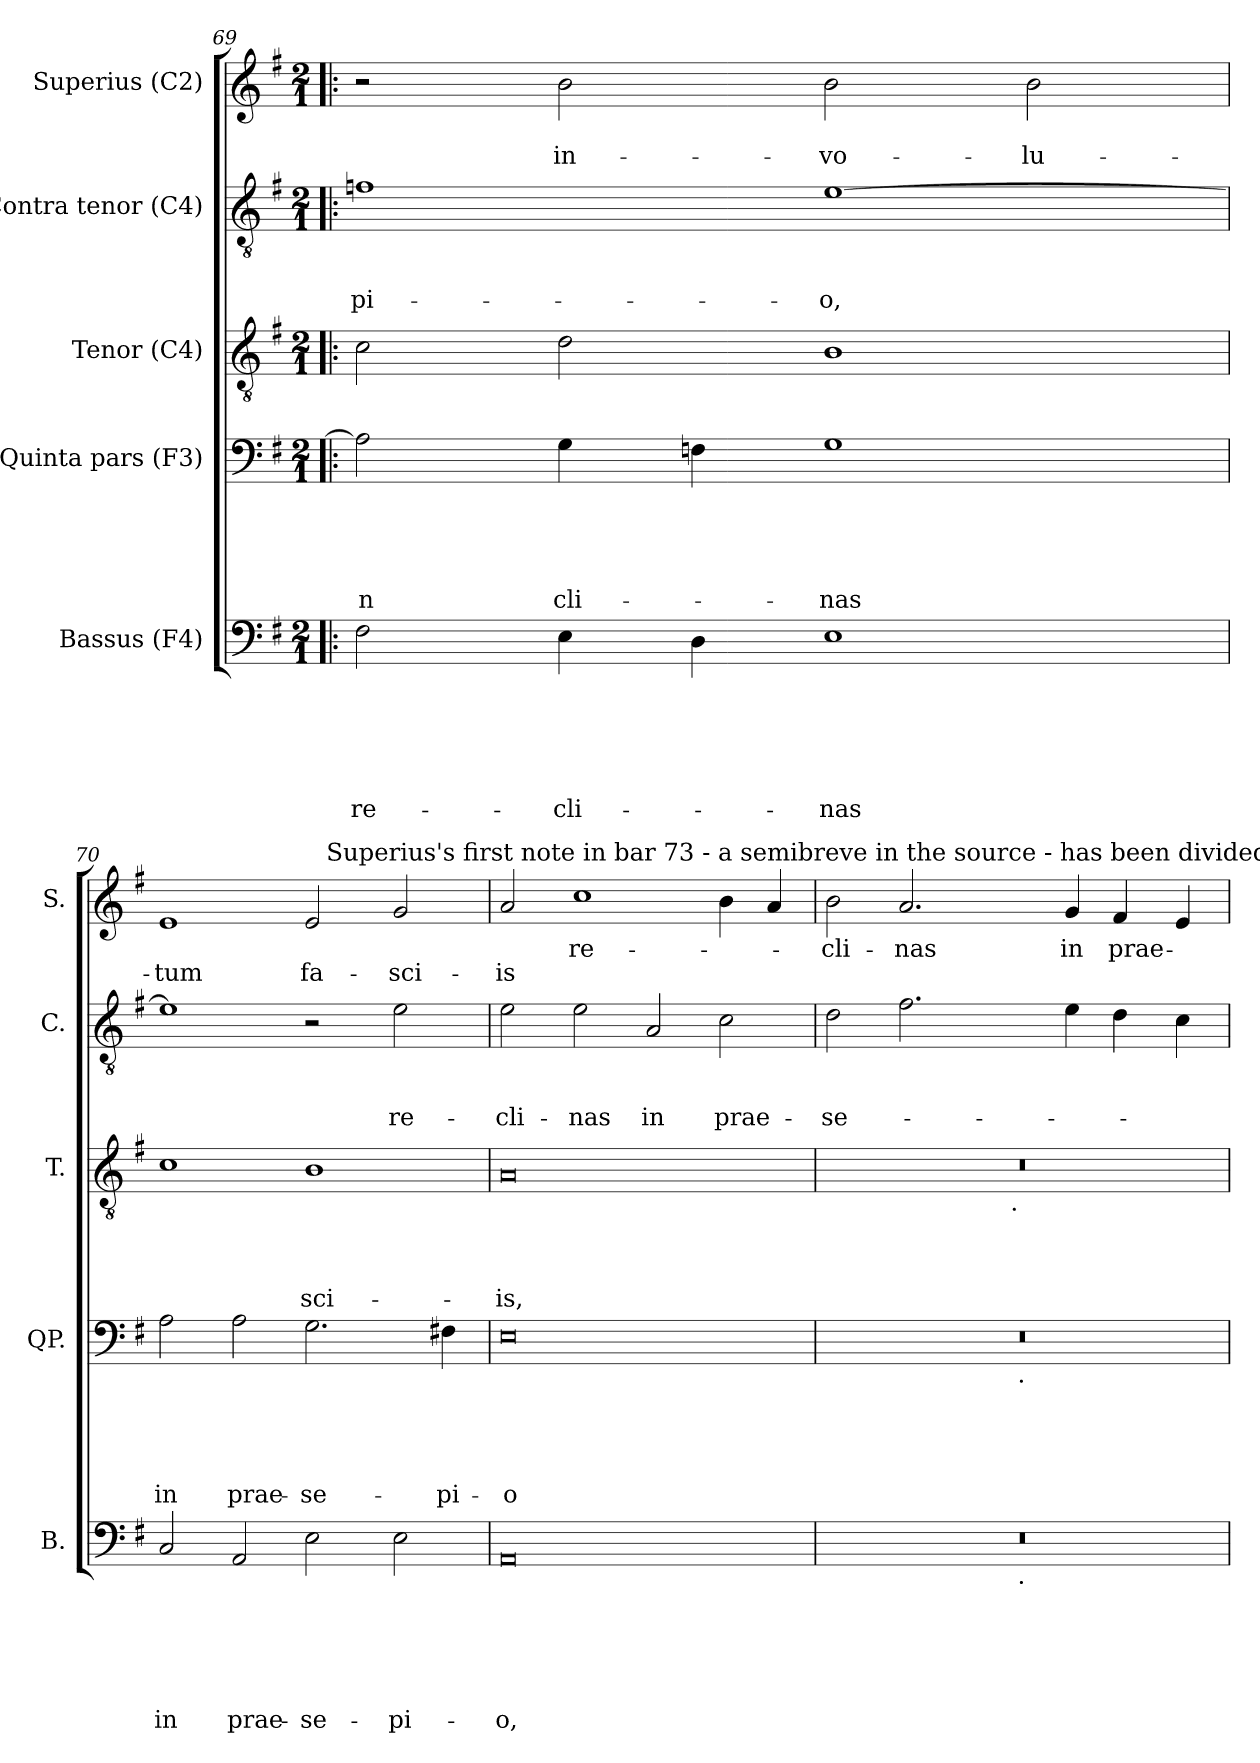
**kern	**text	**text	**text	**text	**text	**text	**kern	**text	**text	**text	**text	**text	**kern	**text	**text	**text	**text	**kern	**text	**text	**text	**kern	**text	**text
*part5	*part5	*part5	*part5	*part5	*part5	*part5	*part4	*part4	*part4	*part4	*part4	*part4	*part3	*part3	*part3	*part3	*part3	*part2	*part2	*part2	*part2	*part1	*part1	*part1
*staff5	*staff5	*staff5	*staff5	*staff5	*staff5	*staff5	*staff4	*staff4	*staff4	*staff4	*staff4	*staff4	*staff3	*staff3	*staff3	*staff3	*staff3	*staff2	*staff2	*staff2	*staff2	*staff1	*staff1	*staff1
*I"Bassus (F4)	*	*	*	*	*	*	*I"Quinta pars (F3)	*	*	*	*	*	*I"Tenor (C4)	*	*	*	*	*I"Contra tenor (C4)	*	*	*	*I"Superius (C2)	*	*
*I'B.	*	*	*	*	*	*	*I'QP.	*	*	*	*	*	*I'T.	*	*	*	*	*I'C.	*	*	*	*I'S.	*	*
*clefF4	*	*	*	*	*	*	*clefF4	*	*	*	*	*	*clefGv2	*	*	*	*	*clefGv2	*	*	*	*clefG2	*	*
*k[f#]	*	*	*	*	*	*	*k[f#]	*	*	*	*	*	*k[f#]	*	*	*	*	*k[f#]	*	*	*	*k[f#]	*	*
*G:	*	*	*	*	*	*	*G:	*	*	*	*	*	*G:	*	*	*	*	*G:	*	*	*	*G:	*	*
*M2/1	*	*	*	*	*	*	*M2/1	*	*	*	*	*	*M2/1	*	*	*	*	*M2/1	*	*	*	*M2/1	*	*
=69!|:	=69!|:	=69!|:	=69!|:	=69!|:	=69!|:	=69!|:	=69!|:	=69!|:	=69!|:	=69!|:	=69!|:	=69!|:	=69!|:	=69!|:	=69!|:	=69!|:	=69!|:	=69!|:	=69!|:	=69!|:	=69!|:	=69!|:	=69!|:	=69!|:
!	!	!	!	!	!	!LO:LY:b	!	!	!	!	!	!LO:LY:b:rj	!	!	!	!	!	!	!	!	!LO:LY:b	!	!	!
2F#\	.	.	.	.	.	re-	2A\]	.	.	.	.	n	2c\	.	.	.	.	1fn	.	.	-pi-	2r	.	.
!	!	!	!	!	!	!LO:LY:b	!	!	!	!	!	!LO:LY:b	!	!	!	!	!	!	!	!	!	!	!	!LO:LY:b
4E\	.	.	.	.	.	-cli-	4G\	.	.	.	.	cli-	2d\	.	.	.	.	.	.	.	.	2b\	.	in-
4D\	.	.	.	.	.	.	4F\	.	.	.	.	.	.	.	.	.	.	.	.	.	.	.	.	.
!	!	!	!	!	!	!LO:LY:b	!	!	!	!	!	!LO:LY:b	!	!	!	!	!	!	!	!	!LO:LY:b	!	!	!LO:LY:b
1E	.	.	.	.	.	-nas	1G	.	.	.	.	-nas	1B	.	.	.	.	[<1e	.	.	-o,	2b\	.	-vo-
!	!	!	!	!	!	!	!	!	!	!	!	!	!	!	!	!	!	!	!	!	!	!	!	!LO:LY:b
.	.	.	.	.	.	.	.	.	.	.	.	.	.	.	.	.	.	.	.	.	.	2b\	.	-lu-
!!LO:LB:g=z
=70	=70	=70	=70	=70	=70	=70	=70	=70	=70	=70	=70	=70	=70	=70	=70	=70	=70	=70	=70	=70	=70	=70	=70	=70
!	!	!	!	!	!	!LO:LY:b	!	!	!	!	!	!LO:LY:b	!	!	!	!	!	!	!	!	!	!	!	!LO:LY:b
*	*	*	*	*	*	*	*	*	*	*	*	*	*	*	*	*	*	*	*	*	*	*^	*	*
2C/	.	.	.	.	.	in	2A\	.	.	.	.	in	1c	.	.	.	.	1e]	.	.	.	1e	1ryy	.	-tum
!	!	!	!	!	!	!LO:LY:b	!	!	!	!	!	!LO:LY:b	!	!	!	!	!	!	!	!	!	!	!	!	!
2AA/	.	.	.	.	.	prae-	2A\	.	.	.	.	prae-	.	.	.	.	.	.	.	.	.	.	.	.	.
!	!	!	!	!	!	!LO:LY:b	!	!	!	!	!	!LO:LY:b	!	!	!	!	!LO:LY:b	!	!	!	!	!	!	!	!LO:LY:b
2E\	.	.	.	.	.	-se-	2.G\	.	.	.	.	-se-	1B	.	.	.	-sci-	2r	.	.	.	2e/	16ryy	.	fa-
!	!	!	!	!	!	!	!	!	!	!	!	!	!	!	!	!	!	!	!	!	!	!	!LO:TX:a:t=Superius's first note in bar 73 - a semibreve in the source - has been divided, to ease the text underlay.	!	!
.	.	.	.	.	.	.	.	.	.	.	.	.	.	.	.	.	.	.	.	.	.	.	2...ryy	.	.
!	!	!	!	!	!	!LO:LY:b	!	!	!	!	!	!	!	!	!	!	!	!	!	!	!LO:LY:b	!	!	!	!LO:LY:b
2E\	.	.	.	.	.	-pi-	.	.	.	.	.	.	.	.	.	.	.	2e\	.	.	re-	2g/	.	.	-sci-
!	!	!	!	!	!	!	!	!	!	!	!	!LO:LY:b	!	!	!	!	!	!	!	!	!	!	!	!	!
.	.	.	.	.	.	.	4F#X\	.	.	.	.	-pi-	.	.	.	.	.	.	.	.	.	.	.	.	.
=71	=71	=71	=71	=71	=71	=71	=71	=71	=71	=71	=71	=71	=71	=71	=71	=71	=71	=71	=71	=71	=71	=71	=71	=71	=71
!	!	!	!	!	!	!LO:LY:b:rj	!	!	!	!	!	!LO:LY:b:rj	!	!	!	!	!LO:LY:b	!	!	!	!LO:LY:b	!	!	!	!LO:LY:b
*	*	*	*	*	*	*	*	*	*	*	*	*	*	*	*	*	*	*	*	*	*	*v	*v	*	*
0AA	.	.	.	.	.	-o,	0E	.	.	.	.	-o	0A	.	.	.	-is,	2e\	.	.	-cli-	2a/	.	-is
!	!	!	!	!	!	!	!	!	!	!	!	!	!	!	!	!	!	!	!	!	!LO:LY:b	!	!LO:LY:b	!
.	.	.	.	.	.	.	.	.	.	.	.	.	.	.	.	.	.	2e\	.	.	-nas	1cc	re-	.
!	!	!	!	!	!	!	!	!	!	!	!	!	!	!	!	!	!	!	!	!	!LO:LY:b	!	!	!
.	.	.	.	.	.	.	.	.	.	.	.	.	.	.	.	.	.	2A/	.	.	in	.	.	.
!	!	!	!	!	!	!	!	!	!	!	!	!	!	!	!	!	!	!	!	!	!LO:LY:b	!	!	!
.	.	.	.	.	.	.	.	.	.	.	.	.	.	.	.	.	.	2c\	.	.	prae-	4b\	.	.
.	.	.	.	.	.	.	.	.	.	.	.	.	.	.	.	.	.	.	.	.	.	4a/	.	.
=72	=72	=72	=72	=72	=72	=72	=72	=72	=72	=72	=72	=72	=72	=72	=72	=72	=72	=72	=72	=72	=72	=72	=72	=72
!	!	!	!	!	!	!	!	!	!	!	!	!	!	!	!	!	!	!	!	!	!LO:LY:b	!	!LO:LY:b	!
*^	*	*	*	*	*	*	*^	*	*	*	*	*	*^	*	*	*	*	*	*	*	*	*	*	*
0r	1ryy	.	.	.	.	.	.	0r	1ryy	.	.	.	.	.	0r	3%2ryy	.	.	.	.	2d\	.	.	-se-	2b\	-cli-	.
!	!	!	!	!	!	!	!	!	!	!	!	!	!	!	!	!	!	!	!	!	!	!	!	!	!	!LO:LY:b	!
.	.	.	.	.	.	.	.	.	.	.	.	.	.	.	.	.	.	.	.	.	2.f#\	.	.	.	2.a/	-nas	.
.	.	.	.	.	.	.	.	.	.	.	.	.	.	.	.	6ryy	.	.	.	.	.	.	.	.	.	.	.
.	.	.	.	.	.	.	.	.	.	.	.	.	.	.	.	12...ryy	.	.	.	.	.	.	.	.	.	.	.
!	!	!	!	!	!	!	!	!	!	!	!	!	!	!	!	!LO:TX:b:t=.	!	!	!	!	!	!	!	!	!	!	!
.	.	.	.	.	.	.	.	.	.	.	.	.	.	.	.	3%2ryy	.	.	.	.	.	.	.	.	.	.	.
!	!	!	!	!	!	!	!	!	!LO:TX:b:t=.	!	!	!	!	!	!	!	!	!	!	!	!	!	!	!	!	!	!
!	!LO:TX:b:t=.	!	!	!	!	!	!	!	!	!	!	!	!	!	!	!	!	!	!	!	!	!	!	!	!	!	!
.	1ryy	.	.	.	.	.	.	.	1ryy	.	.	.	.	.	.	.	.	.	.	.	.	.	.	.	.	.	.
!	!	!	!	!	!	!	!	!	!	!	!	!	!	!	!	!	!	!	!	!	!	!	!	!	!	!LO:LY:b	!
.	.	.	.	.	.	.	.	.	.	.	.	.	.	.	.	.	.	.	.	.	4e\	.	.	.	4g/	in	.
!	!	!	!	!	!	!	!	!	!	!	!	!	!	!	!	!	!	!	!	!	!	!	!	!	!	!LO:LY:b	!
.	.	.	.	.	.	.	.	.	.	.	.	.	.	.	.	.	.	.	.	.	4d\	.	.	.	4f#/	prae-	.
.	.	.	.	.	.	.	.	.	.	.	.	.	.	.	.	3ryy	.	.	.	.	.	.	.	.	.	.	.
.	.	.	.	.	.	.	.	.	.	.	.	.	.	.	.	.	.	.	.	.	4c\	.	.	.	4e/	.	.
.	.	.	.	.	.	.	.	.	.	.	.	.	.	.	.	96ryy	.	.	.	.	.	.	.	.	.	.	.
*v	*v	*	*	*	*	*	*	*	*	*	*	*	*	*	*v	*v	*	*	*	*	*	*	*	*	*	*	*
*	*	*	*	*	*	*	*v	*v	*	*	*	*	*	*	*	*	*	*	*	*	*	*	*	*	*
=	=	=	=	=	=	=	=	=	=	=	=	=	=	=	=	=	=	=	=	=	=	=	=	=
*-	*-	*-	*-	*-	*-	*-	*-	*-	*-	*-	*-	*-	*-	*-	*-	*-	*-	*-	*-	*-	*-	*-	*-	*-
